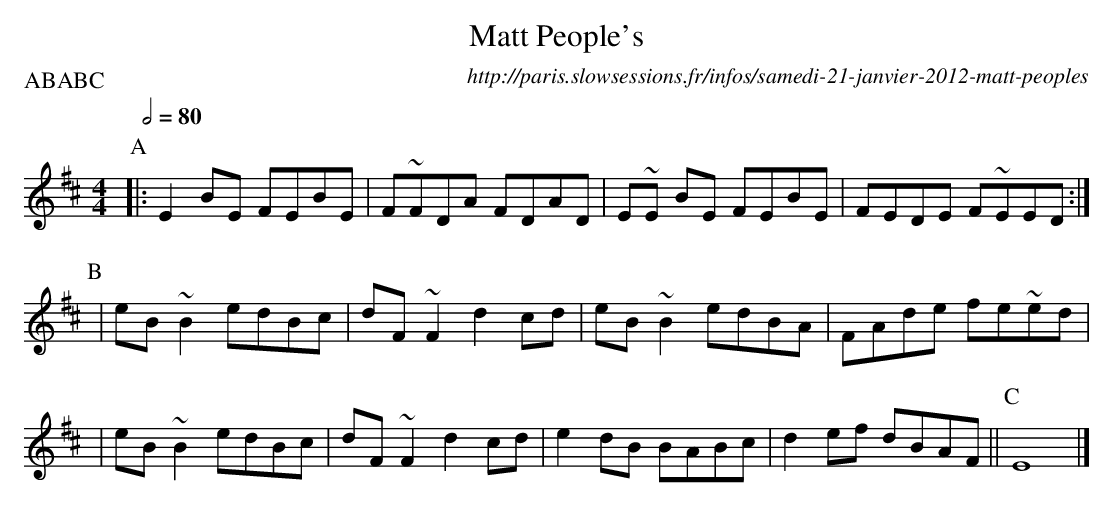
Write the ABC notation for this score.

X:1
T:Matt People's
O:http://paris.slowsessions.fr/infos/samedi-21-janvier-2012-matt-peoples
M:4/4
L:1/8
Q:1/2=80
P:ABABC
K:Edor
P:A
|:E2 BE FEBE|F~FDA FDAD|E~E BE FEBE|FEDE F~EED:|
P:B
|eB ~B2 edBc|dF ~F2 d2cd|eB~B2 edBA|FAde fe~ed|
|eB ~B2 edBc|dF ~F2 d2cd|e2dB BABc|d2ef dBAF||\
P:C
E8|]
